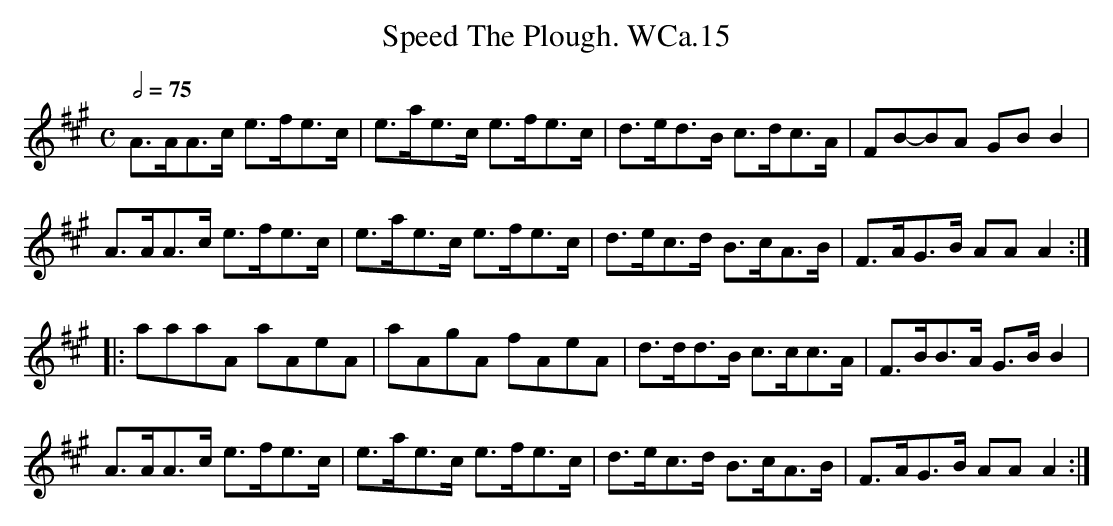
X:1
T:Speed The Plough. WCa.15
M:C
L:1/8
Q:1/2=75
K:A
A>AA>c e>fe>c|e>ae>c e>fe>c|\
d>ed>B c>dc>A|FB-BA GBB2|
A>AA>c e>fe>c|e>ae>c e>fe>c|\
d>ec>d B>cA>B|F>AG>B AAA2:|
|:aaaA aAeA|aAgA fAeA|\
d>dd>B c>cc>A|F>BB>A G>BB2|
A>AA>c e>fe>c|e>ae>c e>fe>c|\
d>ec>d B>cA>B|F>AG>B AAA2:|
